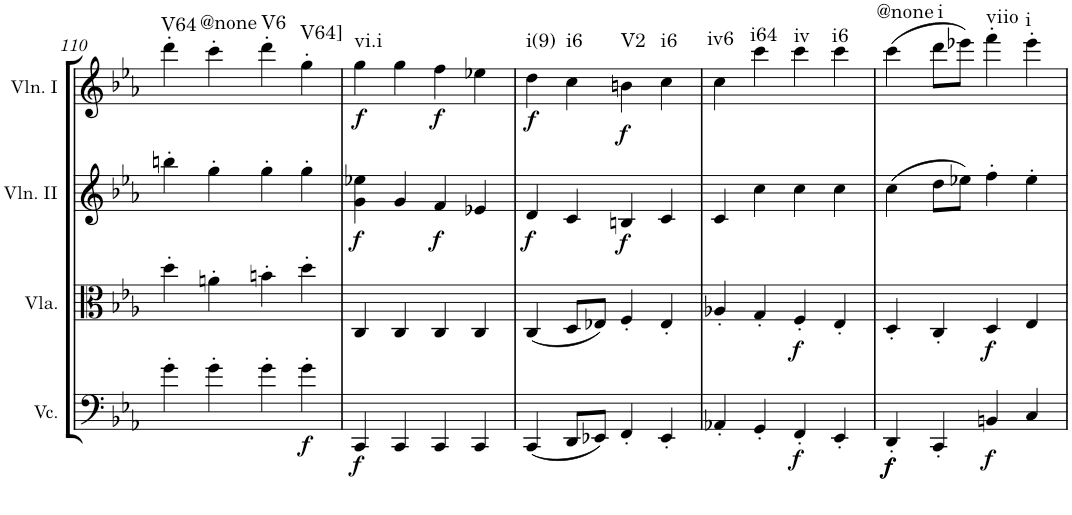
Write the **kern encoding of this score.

**kern	**dynam	**kern	**dynam	**kern	**dynam	**kern	**dynam	**harte
*part4	*part4	*part3	*part3	*part2	*part2	*part1	*part1	*part1
*staff4	*staff4	*staff3	*staff3	*staff2	*staff2	*staff1	*staff1	*
*I"Violoncello	*	*I"Viola	*	*I"Violin II	*	*I"Violin I	*	*
*I'Vc.	*	*I'Vla.	*	*I'Vln. II	*	*I'Vln. I	*	*
!!LO:PB:g=z
*clefF4	*	*clefC3	*	*clefG2	*	*clefG2	*	*
*k[b-e-a-]	*	*k[b-e-a-]	*	*k[b-e-a-]	*	*k[b-e-a-]	*	*
*M2/2	*	*M2/2	*	*M2/2	*	*M2/2	*	*
*met(c|)	*	*met(c|)	*	*met(c|)	*	*met(c|)	*	*
=110	=110	=110	=110	=110	=110	=110	=110	=110
!	!	!	!	!	!	!	!	!LO:H:kt=V64
4g'\	.	4dd'\	.	4bbn'\	.	4ddd'\	.	N
!	!	!	!	!	!	!	!	!LO:H:kt=@none
4g'\	.	4an'\	.	4gg'\	.	4ccc'\	.	N
!	!	!	!	!	!	!	!	!LO:H:kt=V6
4g'\	.	4bn'\	.	4gg'\	.	4ddd'\	.	N
!	!LO:DY:b	!	!	!	!	!	!	!LO:H:kt=V64]
4g'\	f	4dd'\	.	4gg'\	.	4gg'\	.	N
=111	=111	=111	=111	=111	=111	=111	=111	=111
!	!LO:DY:b	!	!	!	!LO:DY:b	!	!LO:DY:b	!LO:H:kt=vi.i
4CC/	f	4C/	.	4g\ 4ee-X\	f	4gg\	f	N
4CC/	.	4C/	.	4g/	.	4gg\	.	.
!	!	!	!	!	!LO:DY:b	!	!LO:DY:b	!
4CC/	.	4C/	.	4f/	f	4ff\	f	.
4CC/	.	4C/	.	4e-X/	.	4ee-X\	.	.
=112	=112	=112	=112	=112	=112	=112	=112	=112
!	!	!	!	!	!LO:DY:b	!	!LO:DY:b	!LO:H:kt=i(9)
(4CC/	.	(4C/	.	4d/	f	4dd\	f	N
!	!	!	!	!	!	!	!	!LO:H:kt=i6
8DD/L	.	8D/L	.	4c/	.	4cc\	.	N
8EE-X/J)	.	8E-X/J)	.	.	.	.	.	.
!	!	!	!	!	!LO:DY:b	!	!LO:DY:b	!LO:H:kt=V2
4FF'/	.	4F'/	.	4Bn/	f	4bn\	f	N
!	!	!	!	!	!	!	!	!LO:H:kt=i6
4EE-'/	.	4E-'/	.	4c/	.	4cc\	.	N
=113	=113	=113	=113	=113	=113	=113	=113	=113
!	!	!	!	!	!	!	!	!LO:H:kt=iv6
4AA-X'/	.	4A-X'/	.	4c/	.	4cc\	.	N
!	!	!	!	!	!	!	!	!LO:H:kt=i64
4GG'/	.	4G'/	.	4cc\	.	4ccc\	.	N
!	!LO:DY:b	!	!LO:DY:b	!	!	!	!	!LO:H:kt=iv
4FF'/	f	4F'/	f	4cc\	.	4ccc\	.	N
!	!	!	!	!	!	!	!	!LO:H:kt=i6
4EE-'/	.	4E-'/	.	4cc\	.	4ccc\	.	N
=114	=114	=114	=114	=114	=114	=114	=114	=114
!	!LO:DY:b	!	!	!	!	!	!	!
!	!LO:DY:n=1:b	!	!	!	!	!	!	!LO:H:kt=@none
4DD'/	f f	4D'/	.	(4cc\	.	(4ccc\	.	N
!	!	!	!	!	!	!	!	!LO:H:kt=i
4CC'/	.	4C'/	.	8dd\L	.	8ddd\L	.	N
.	.	.	.	8ee-X\J)	.	8eee-X\J)	.	.
!	!LO:DY:n=2:b	!	!LO:DY:b	!	!	!	!	!LO:H:kt=viio
4BBn/	f	4D/	f	4ff'\	.	4fff'\	.	N
!	!	!	!	!	!	!	!	!LO:H:kt=i
4C/	.	4E-/	.	4ee-'\	.	4eee-'\	.	N
=	=	=	=	=	=	=	=	=
*-	*-	*-	*-	*-	*-	*-	*-	*-
